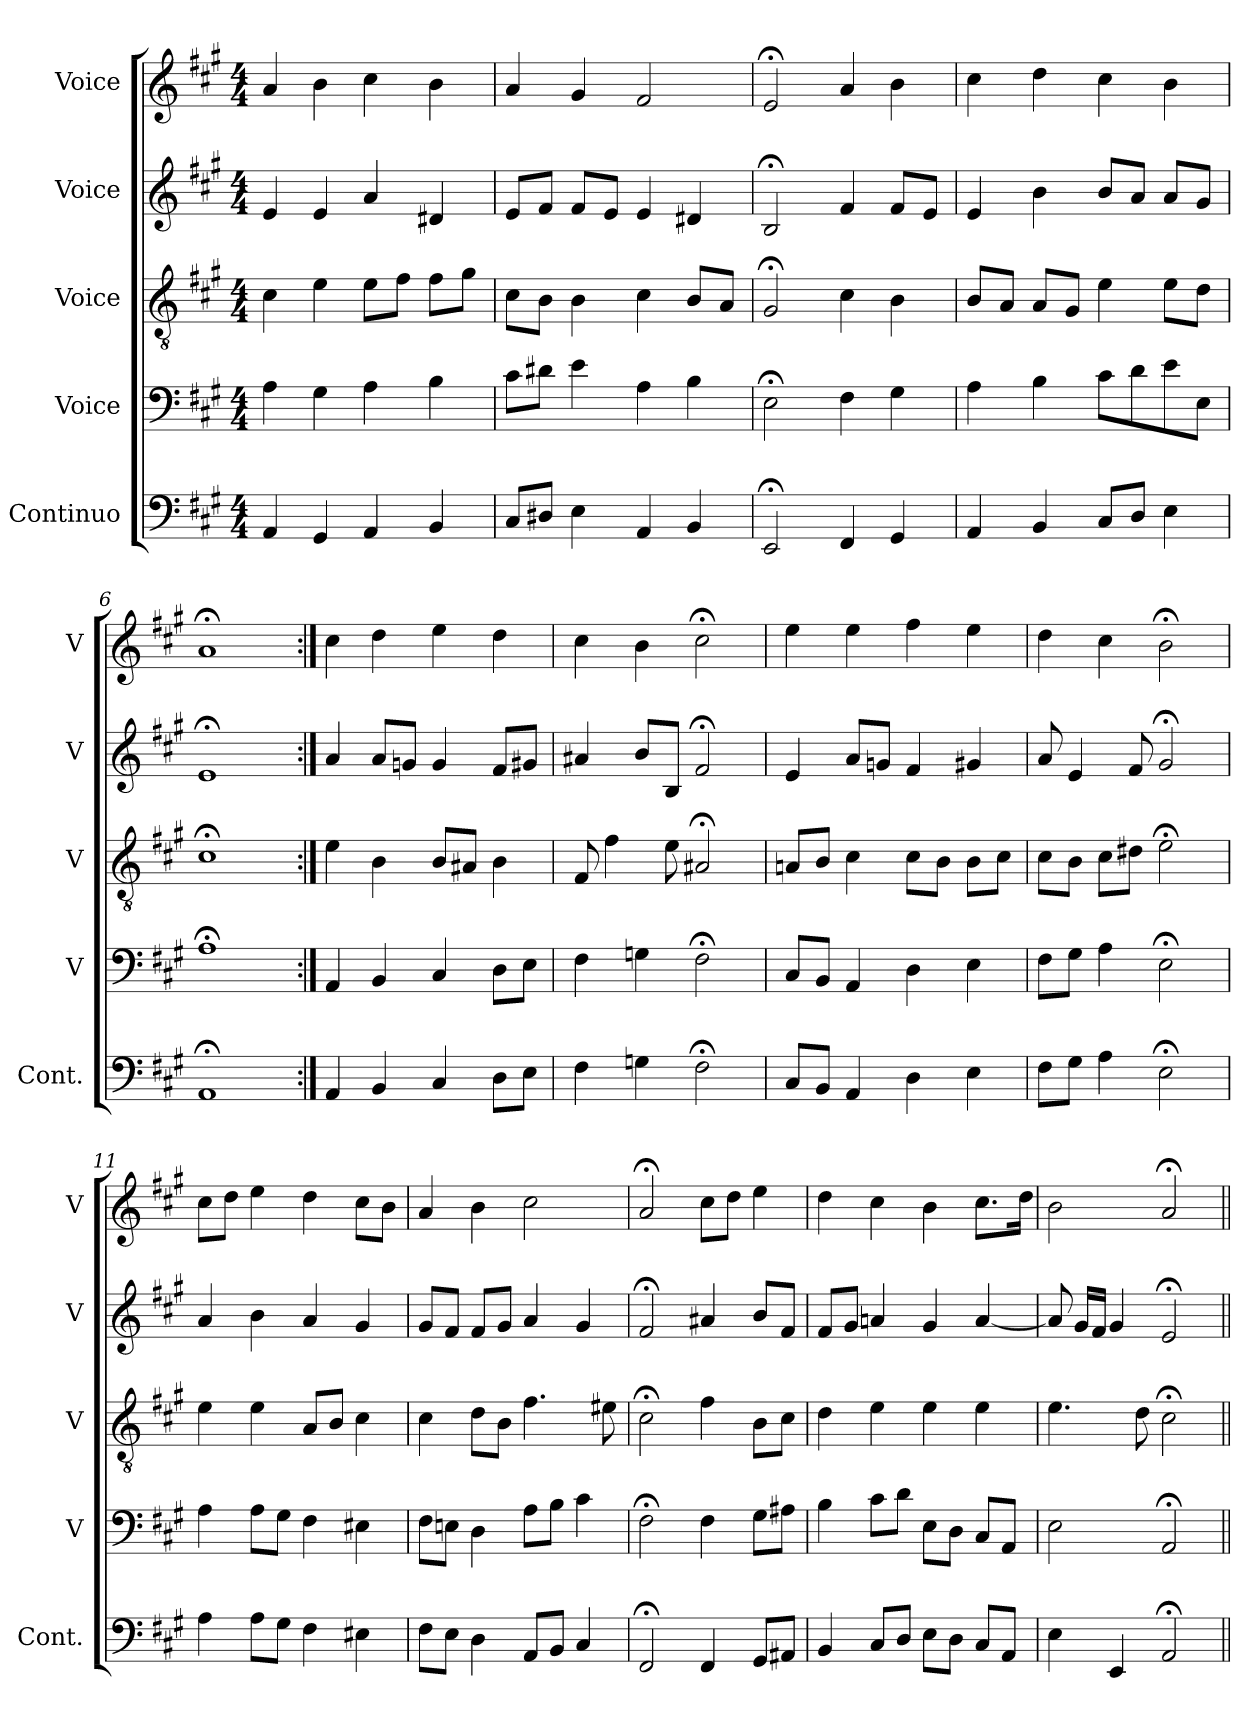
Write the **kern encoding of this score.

**kern	**kern	**kern	**kern	**kern
*part5	*part4	*part3	*part2	*part1
*staff5	*staff4	*staff3	*staff2	*staff1
*I"Continuo	*I"Voice	*I"Voice	*I"Voice	*I"Voice
*I'Cont.	*I'V	*I'V	*I'V	*I'V
*clefF4	*clefF4	*clefGv2	*clefG2	*clefG2
*k[f#c#g#]	*k[f#c#g#]	*k[f#c#g#]	*k[f#c#g#]	*k[f#c#g#]
*M4/4	*M4/4	*M4/4	*M4/4	*M4/4
=	=	=	=	=
4AA	4A	4c#	4e	4a
4GG#	4G#	4e	4e	4b
4AA	4A	8eL	4a	4cc#
.	.	8f#J	.	.
4BB	4B	8f#L	4d#X	4b
.	.	8g#J	.	.
=3	=3	=3	=3	=3
8C#L	8c#L	8c#L	8eL	4a
8D#XJ	8d#XJ	8BJ	8f#J	.
4E	4e	4B	8f#L	4g#
.	.	.	8eJ	.
4AA	4A	4c#	4e	2f#
4BB	4B	8BL	4d#X	.
.	.	8AJ	.	.
=4	=4	=4	=4	=4
2EE;<	2E;<	2G#;<	2B;<	2e;<
4FF#	4F#	4c#	4f#	4a
4GG#	4G#	4B	8f#L	4b
.	.	.	8eJ	.
=5	=5	=5	=5	=5
4AA	4A	8BL	4e	4cc#
.	.	8AJ	.	.
4BB	4B	8AL	4b	4dd
.	.	8G#J	.	.
8C#L	8c#L	4e	8bL	4cc#
8DJ	8d	.	8aJ	.
4E	8e	8eL	8aL	4b
.	8EJ	8dJ	8g#J	.
=6	=6	=6	=6	=6
1AA;<	1A;<	1c#;<	1e;<	1a;<
=7:|!	=7:|!	=7:|!	=7:|!	=7:|!
4AA	4AA	4e	4a	4cc#
4BB	4BB	4B	8aL	4dd
.	.	.	8gnJ	.
4C#	4C#	8BL	4g	4ee
.	.	8A#XJ	.	.
8DL	8DL	4B	8f#L	4dd
8EJ	8EJ	.	8g#XJ	.
=8	=8	=8	=8	=8
4F#	4F#	8F#	4a#X	4cc#
.	.	4f#	.	.
4Gn	4Gn	.	8bL	4b
.	.	8e	8BJ	.
2F#;<	2F#;<	2A#X;<	2f#;<	2cc#;<
=9	=9	=9	=9	=9
8C#L	8C#L	8AnL	4e	4ee
8BBJ	8BBJ	8BJ	.	.
4AA	4AA	4c#	8aL	4ee
.	.	.	8gnJ	.
4D	4D	8c#L	4f#	4ff#
.	.	8BJ	.	.
4E	4E	8BL	4g#X	4ee
.	.	8c#J	.	.
=10	=10	=10	=10	=10
8F#L	8F#L	8c#L	8a	4dd
8G#J	8G#J	8BJ	4e	.
4A	4A	8c#L	.	4cc#
.	.	8d#XJ	8f#	.
2E;<	2E;<	2e;<	2g#;<	2b;<
=11	=11	=11	=11	=11
4A	4A	4e	4a	8cc#L
.	.	.	.	8ddJ
8AL	8AL	4e	4b	4ee
8G#J	8G#J	.	.	.
4F#	4F#	8AL	4a	4dd
.	.	8BJ	.	.
4E#X	4E#X	4c#	4g#	8cc#L
.	.	.	.	8bJ
=12	=12	=12	=12	=12
8F#L	8F#L	4c#	8g#L	4a
8EJ	8EnJ	.	8f#J	.
4D	4D	8dL	8f#L	4b
.	.	8BJ	8g#J	.
8AAL	8AL	4.f#	4a	2cc#
8BBJ	8BJ	.	.	.
4C#	4c#	.	4g#	.
.	.	8e#X	.	.
=13	=13	=13	=13	=13
2FF#;<	2F#;<	2c#;<	2f#;<	2a;<
4FF#	4F#	4f#	4a#X	8cc#L
.	.	.	.	8ddJ
8GG#L	8G#L	8BL	8bL	4ee
8AA#XJ	8A#XJ	8c#J	8f#J	.
=14	=14	=14	=14	=14
4BB	4B	4d	8f#L	4dd
.	.	.	8g#J	.
8C#L	8c#L	4e	4an	4cc#
8DJ	8dJ	.	.	.
8EL	8EL	4e	4g#	4b
8DJ	8DJ	.	.	.
8C#L	8C#L	4e	[4a	8.cc#L
8AAJ	8AAJ	.	.	.
.	.	.	.	16ddJk
=15	=15	=15	=15	=15
4E	2E	4.e	8a]	2b
.	.	.	16g#LL	.
.	.	.	16f#JJ	.
4EE	.	.	4g#	.
.	.	8d	.	.
2AA;<	2AA;<	2c#;<	2e;<	2a;<
=||	=||	=||	=||	=||
*-	*-	*-	*-	*-
